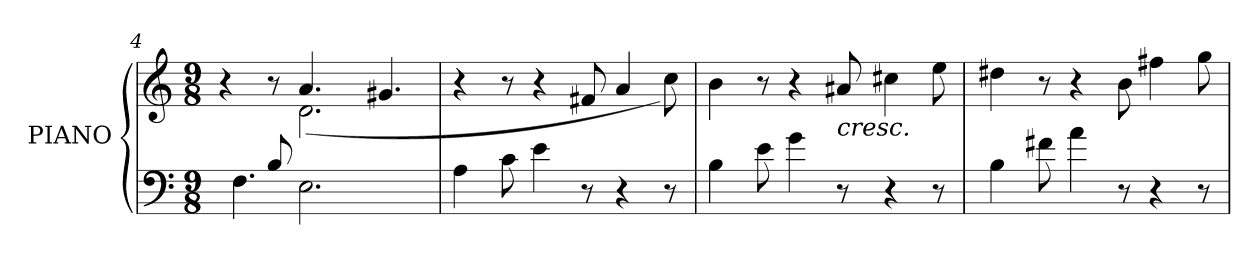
**kern	**kern
*part1	*part1
*staff2	*staff1
*I"PIANO	*
*I'Pno.	*
*clefF4	*clefG2
*k[]	*k[]
*M9/8	*M9/8
=4	=4
*^	*^
(>4F/yy	4.F\	4r	4ryy
8B/	.	8r	8ryy
2.E\	4ryy	4.a/	(2.d\
.	2ryy	.	.
.	.	4.g#X/	.
*v	*v	*	*
*	*v	*v
=5	=5
(>4A\	4r
8c\	8r
4e\	4r
8r	8f#X/
4r	4a/
8r	8cc\)
!!LO:LB:g=z
=6	=6
(>4B\	4b\
8e\	8r
4g\	4r
!	!LO:TX:b:i:t=cresc.
8r	8a#X/
4r	4cc#X\
8r	8ee\)
=7	=7
4B\	4dd#X\
8f#X\	8r
4a\	4r
8r	8b\
4r	4ff#X\
8r	8gg\)
=	=
*-	*-
